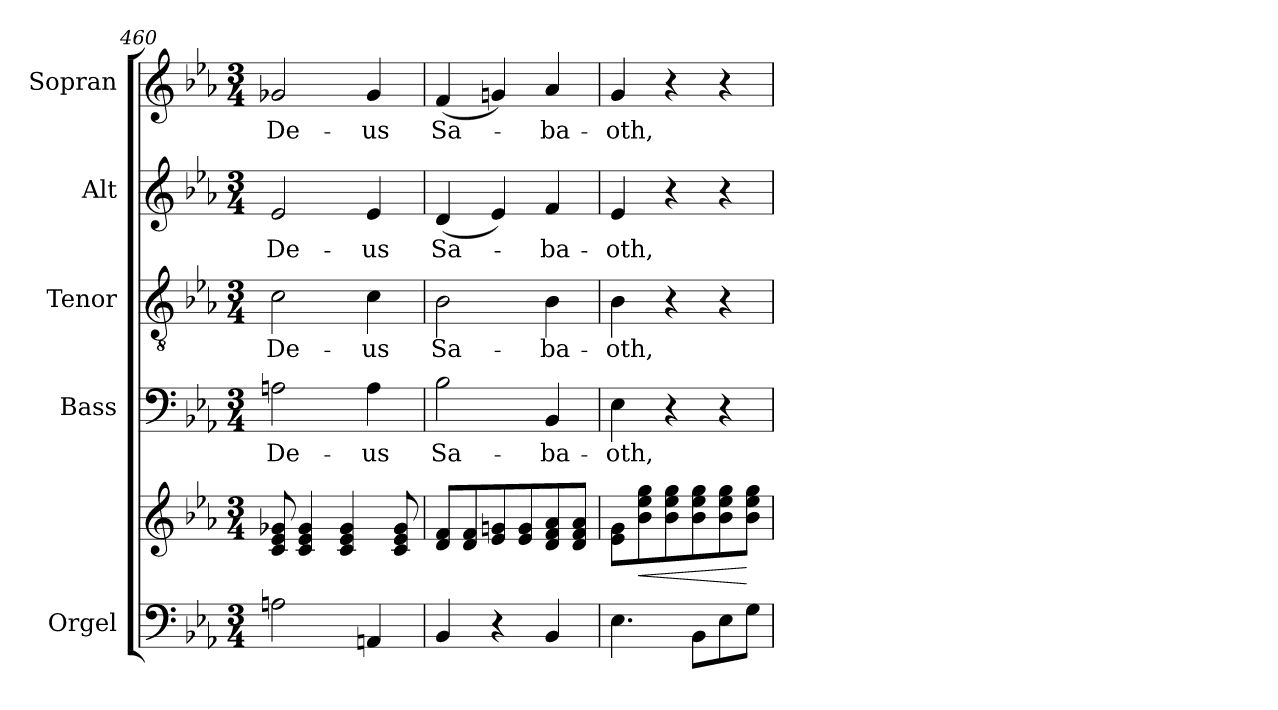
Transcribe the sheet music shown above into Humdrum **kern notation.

**kern	**kern	**dynam	**kern	**text	**kern	**text	**kern	**text	**kern	**text
*part5	*part5	*part5	*part4	*part4	*part3	*part3	*part2	*part2	*part1	*part1
*staff6	*staff5	*staff5/6	*staff4	*staff4	*staff3	*staff3	*staff2	*staff2	*staff1	*staff1
*I"Orgel	*	*	*I"Bass	*	*I"Tenor	*	*I"Alt	*	*I"Sopran	*
*I'Org.	*	*	*I'B.	*	*I'T.	*	*I'A.	*	*I'S.	*
!!LO:LB:g=z
*clefF4	*clefG2	*	*clefF4	*	*clefGv2	*	*clefG2	*	*clefG2	*
*k[b-e-a-]	*k[b-e-a-]	*	*k[b-e-a-]	*	*k[b-e-a-]	*	*k[b-e-a-]	*	*k[b-e-a-]	*
*E-:	*E-:	*	*E-:	*	*E-:	*	*E-:	*	*E-:	*
*M3/4	*M3/4	*	*M3/4	*	*M3/4	*	*M3/4	*	*M3/4	*
=460	=460	=460	=460	=460	=460	=460	=460	=460	=460	=460
!	!	!	!	!LO:LY:b	!	!LO:LY:b	!	!LO:LY:b	!	!LO:LY:b
2An\	8c/ 8e-/ 8g-X/	.	2An\	De-	2c\	De-	2e-/	De-	2g-X/	De-
.	4c/ 4e-/ 4g-/	.	.	.	.	.	.	.	.	.
.	4c/ 4e-/ 4g-/	.	.	.	.	.	.	.	.	.
!	!	!	!	!LO:LY:b	!	!LO:LY:b	!	!LO:LY:b	!	!LO:LY:b
4AAn/	.	.	4A\	-us	4c\	-us	4e-/	-us	4g-/	-us
.	8c/ 8e-/ 8g-/	.	.	.	.	.	.	.	.	.
=461	=461	=461	=461	=461	=461	=461	=461	=461	=461	=461
!	!	!	!	!LO:LY:b	!	!LO:LY:b	!	!LO:LY:b	!	!LO:LY:b
4BB-/	8d/ 8f/L	.	2B-\	Sa-	2B-\	Sa-	(<4d/	Sa-	(<4f/	Sa-
.	8d/ 8f/	.	.	.	.	.	.	.	.	.
4r	8e-/ 8gn/	.	.	.	.	.	4e-/)	.	4gn/)	.
.	8e-/ 8g/	.	.	.	.	.	.	.	.	.
!	!	!	!	!LO:LY:b	!	!LO:LY:b	!	!LO:LY:b	!	!LO:LY:b
4BB-/	8d/ 8f/ 8a-/	.	4BB-/	-ba-	4B-\	-ba-	4f/	-ba-	4a-/	-ba-
.	8d/ 8f/ 8a-/J	.	.	.	.	.	.	.	.	.
=462	=462	=462	=462	=462	=462	=462	=462	=462	=462	=462
!	!	!	!	!LO:LY:b	!	!LO:LY:b	!	!LO:LY:b	!	!LO:LY:b
4.E-\	8e-\ 8g\L	.	4E-\	-oth,	4B-\	-oth,	4e-/	-oth,	4g/	-oth,
!	!	!LO:HP:b	!	!	!	!	!	!	!	!
.	8b-\ 8ee-\ 8gg\	<	.	.	.	.	.	.	.	.
.	8b-\ 8ee-\ 8gg\	.	4r	.	4r	.	4r	.	4r	.
8BB-\L	8b-\ 8ee-\ 8gg\	.	.	.	.	.	.	.	.	.
8E-\	8b-\ 8ee-\ 8gg\	.	4r	.	4r	.	4r	.	4r	.
8G\J	8b-\ 8ee-\ 8gg\J	[	.	.	.	.	.	.	.	.
=	=	=	=	=	=	=	=	=	=	=
*-	*-	*-	*-	*-	*-	*-	*-	*-	*-	*-
